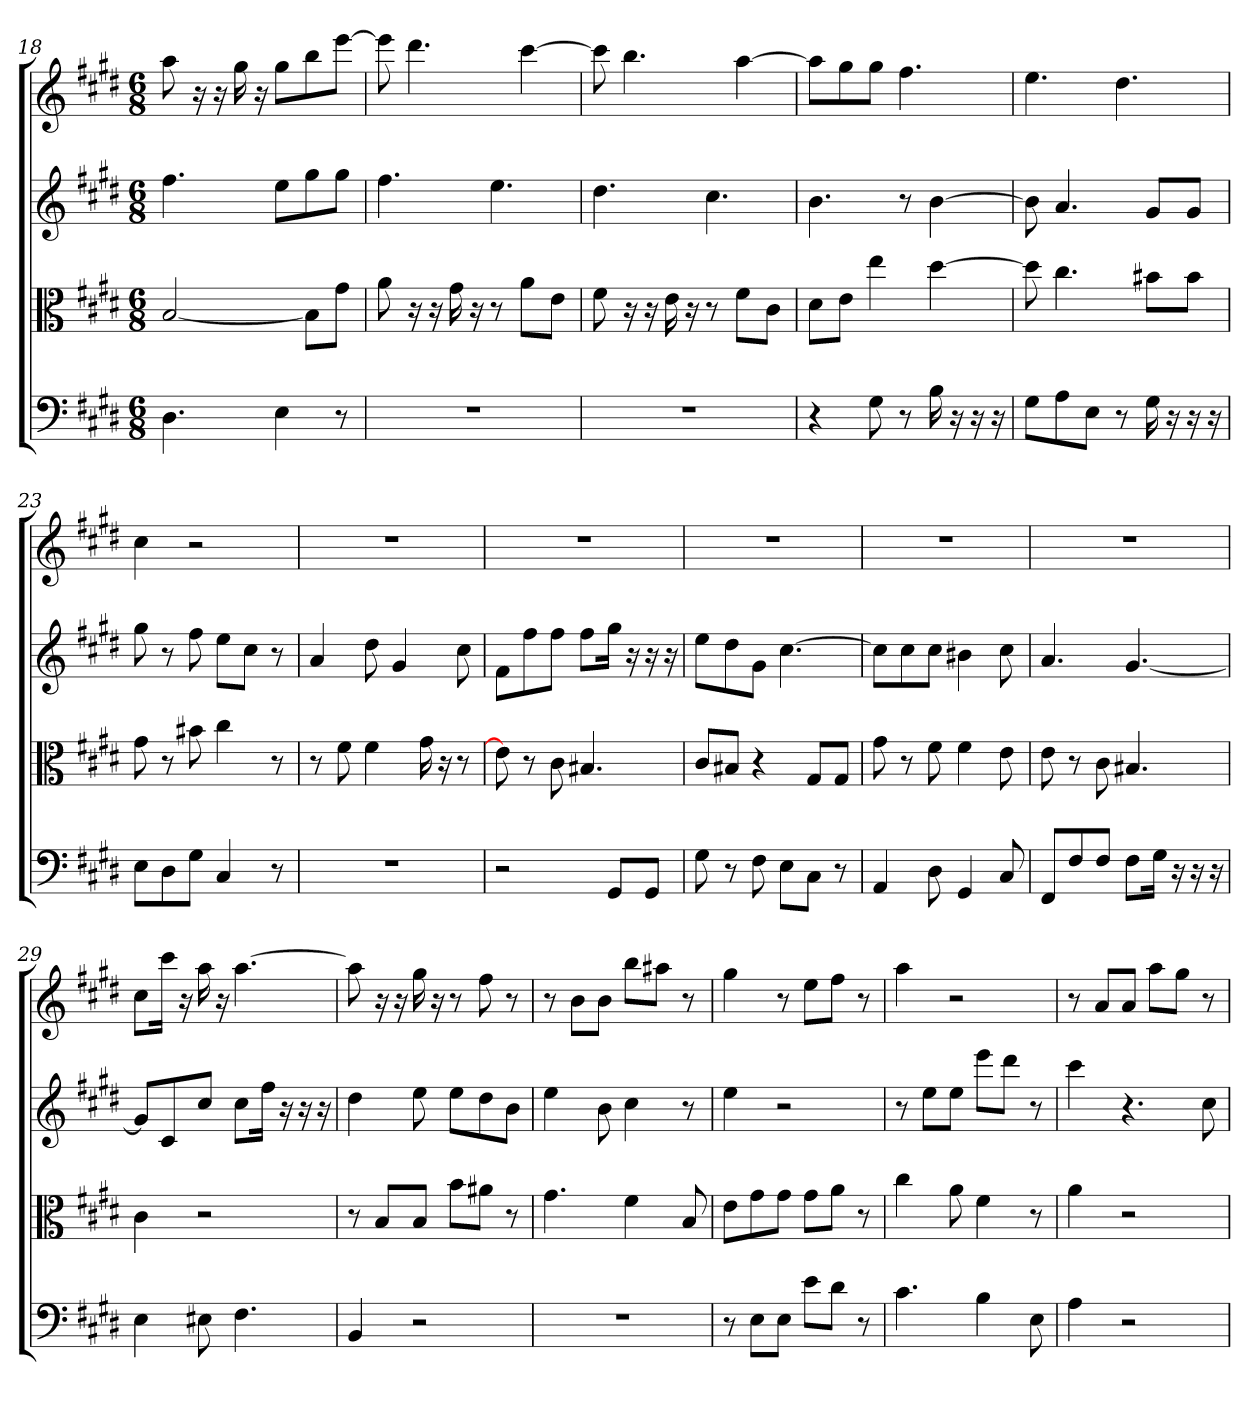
**kern	**kern	**kern	**kern
*part4	*part3	*part2	*part1
*staff4	*staff3	*staff2	*staff1
*clefF4	*clefC3	*clefG2	*clefG2
*k[f#c#g#d#]	*k[f#c#g#d#]	*k[f#c#g#d#]	*k[f#c#g#d#]
*E:	*E:	*E:	*E:
*M6/8	*M6/8	*M6/8	*M6/8
=18	=18	=18	=18
4.D#	[2B	4.ff#	8aa
.	.	.	16r
.	.	.	16r
.	.	.	16gg#
.	.	.	16r
4E	.	8ee\L	8gg#\L
.	8B\L]	8gg#\	8bb\
8r	8g#\J	8gg#\J	[8eee\J
=19	=19	=19	=19
2.r	8a	4.ff#	8eee]
.	16r	.	4.ddd#
.	16r	.	.
.	16g#	.	.
.	16r	.	.
.	8r	4.ee	.
.	8a\L	.	[4ccc#
.	8e\J	.	.
=20	=20	=20	=20
2.r	8f#	4.dd#	8ccc#]
.	16r	.	4.bb
.	16r	.	.
.	16e	.	.
.	16r	.	.
.	8r	4.cc#	.
.	8f#\L	.	[4aa
.	8c#\J	.	.
=21	=21	=21	=21
4r	8d#\L	4.b	8aa\L]
.	8e\J	.	8gg#\
8G#	4ee	.	8gg#\J
8r	.	8r	4.ff#
16B	[4dd#	[4b	.
16r	.	.	.
16r	.	.	.
16r	.	.	.
=22	=22	=22	=22
8G#\L	8dd#]	8b]	4.ee
8A\	4.cc#	4.a	.
8E\J	.	.	.
8r	.	.	4.dd#
16G#	8b#X\L	8g#/L	.
16r	.	.	.
16r	8b#\J	8g#/J	.
16r	.	.	.
=23	=23	=23	=23
8E\L	8g#	8gg#	4cc#
8D#\	8r	8r	.
8G#\J	8b#X	8ff#	2r
4C#	4cc#	8ee\L	.
.	.	8cc#\J	.
8r	8r	8r	.
=24	=24	=24	=24
2.r	8r	4a	2.r
.	8f#	.	.
.	4f#	8dd#	.
.	.	4g#	.
.	16g#	.	.
.	16r	.	.
.	8r	8cc#	.
=25	=25	=25	=25
2r	8e]	8f#\L	2.r
.	8r	8ff#\	.
.	8c#	8ff#\J	.
.	4.B#X	8ff#\L	.
8GG#/L	.	16gg#\Jk	.
.	.	16r	.
8GG#/J	.	16r	.
.	.	16r	.
=26	=26	=26	=26
8G#	8c#/L	8ee\L	2.r
8r	8B#X/J	8dd#\	.
8F#	4r	8g#\J	.
8E\L	.	[4.cc#	.
8C#\J	8G#/L	.	.
8r	8G#/J	.	.
=27	=27	=27	=27
4AA	8g#	8cc#\L]	2.r
.	8r	8cc#\	.
8D#	8f#	8cc#\J	.
4GG#	4f#	4b#X	.
8C#	8e	8cc#	.
=28	=28	=28	=28
8FF#/L	8e	4.a	2.r
8F#/	8r	.	.
8F#/J	8c#	.	.
8F#\L	4.B#X	[4.g#	.
16G#\Jk	.	.	.
16r	.	.	.
16r	.	.	.
16r	.	.	.
=29	=29	=29	=29
4E	4c#	8g#/L]	8cc#\L
.	.	8c#/	16ccc#\Jk
.	.	.	16r
8E#X	2r	8cc#/J	16aa
.	.	.	16r
4.F#	.	8cc#\L	[4.aa
.	.	16ff#\Jk	.
.	.	16r	.
.	.	16r	.
.	.	16r	.
=30	=30	=30	=30
4BB	8r	4dd#	8aa]
.	8B/L	.	16r
.	.	.	16r
2r	8B/J	8ee	16gg#
.	.	.	16r
.	8b\L	8ee\L	8r
.	8a#X\J	8dd#\	8ff#
.	8r	8b\J	8r
=31	=31	=31	=31
2.r	4.g#	4ee	8r
.	.	.	8b\L
.	.	8b	8b\J
.	4f#	4cc#	8bb\L
.	.	.	8aa#X\J
.	8B	8r	8r
=32	=32	=32	=32
8r	8e\L	4ee	4gg#
8E\L	8g#\	.	.
8E\J	8g#\J	2r	8r
8e\L	8g#\L	.	8ee\L
8d#\J	8a\J	.	8ff#\J
8r	8r	.	8r
=33	=33	=33	=33
4.c#	4cc#	8r	4aa
.	.	8ee\L	.
.	8a	8ee\J	2r
4B	4f#	8eee\L	.
.	.	8ddd#\J	.
8E	8r	8r	.
=34	=34	=34	=34
4A	4a	4ccc#	8r
.	.	.	8a/L
2r	2r	4.r	8a/J
.	.	.	8aa\L
.	.	.	8gg#\J
.	.	8cc#	8r
=	=	=	=
*-	*-	*-	*-
